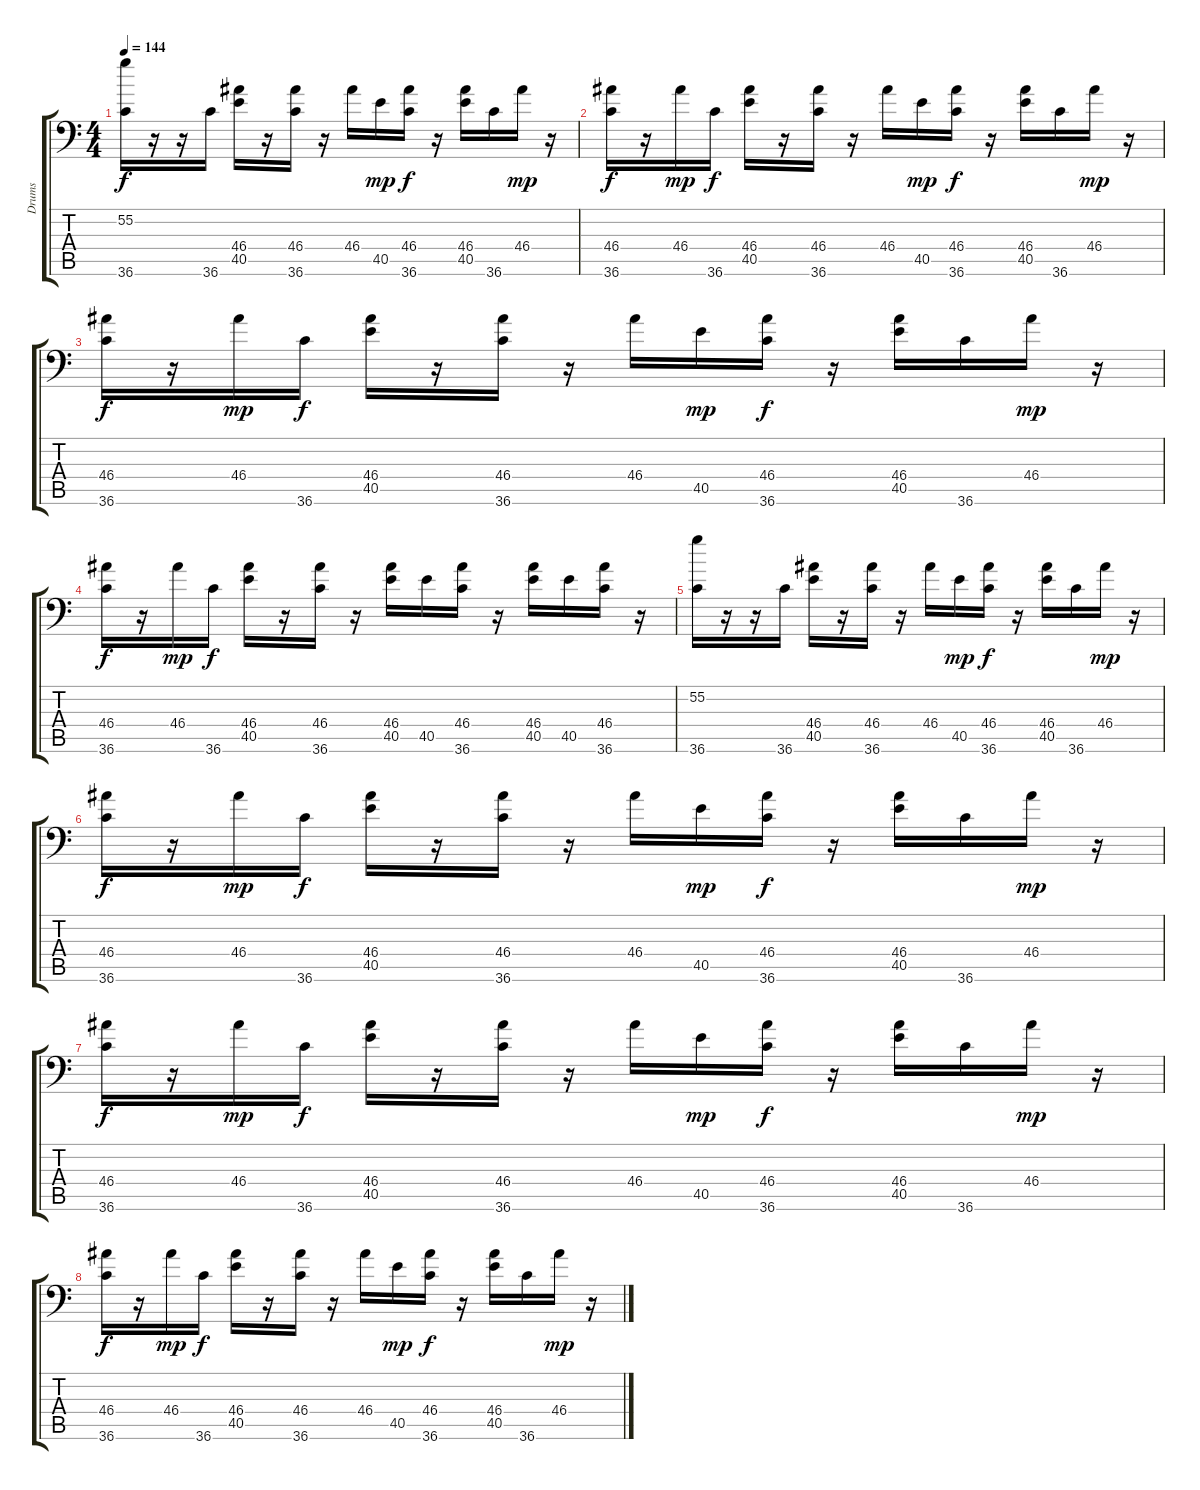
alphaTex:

\track ("Drums" "Drums") {instrument acousticgrandpiano}
\staff {score tabs}
\tuning (C-1 C-1 C-1 C-1 C-1 C-1) {hide}
\ts (4 4)
\tempo 144
\clef f4
\ks c
(55.2 36.6).16{dy f} r.16 r.16 36.6.16 (46.4 40.5).16 r.16 (46.4 36.6).16 r.16 46.4.16 40.5.16{dy mp} (46.4 36.6).16{dy f} r.16 (46.4 40.5).16 36.6.16 46.4.16{dy mp} r.16 |
(46.4 36.6).16{dy f} r.16 46.4.16{dy mp} 36.6.16{dy f} (46.4 40.5).16 r.16 (46.4 36.6).16 r.16 46.4.16 40.5.16{dy mp} (46.4 36.6).16{dy f} r.16 (46.4 40.5).16 36.6.16 46.4.16{dy mp} r.16 |
(46.4 36.6).16{dy f} r.16 46.4.16{dy mp} 36.6.16{dy f} (46.4 40.5).16 r.16 (46.4 36.6).16 r.16 46.4.16 40.5.16{dy mp} (46.4 36.6).16{dy f} r.16 (46.4 40.5).16 36.6.16 46.4.16{dy mp} r.16 |
(46.4 36.6).16{dy f} r.16 46.4.16{dy mp} 36.6.16{dy f} (46.4 40.5).16 r.16 (46.4 36.6).16 r.16 (46.4 40.5).16 40.5.16 (46.4 36.6).16 r.16 (46.4 40.5).16 40.5.16 (46.4 36.6).16 r.16 |
(55.2 36.6).16 r.16 r.16 36.6.16 (46.4 40.5).16 r.16 (46.4 36.6).16 r.16 46.4.16 40.5.16{dy mp} (46.4 36.6).16{dy f} r.16 (46.4 40.5).16 36.6.16 46.4.16{dy mp} r.16 |
(46.4 36.6).16{dy f} r.16 46.4.16{dy mp} 36.6.16{dy f} (46.4 40.5).16 r.16 (46.4 36.6).16 r.16 46.4.16 40.5.16{dy mp} (46.4 36.6).16{dy f} r.16 (46.4 40.5).16 36.6.16 46.4.16{dy mp} r.16 |
(46.4 36.6).16{dy f} r.16 46.4.16{dy mp} 36.6.16{dy f} (46.4 40.5).16 r.16 (46.4 36.6).16 r.16 46.4.16 40.5.16{dy mp} (46.4 36.6).16{dy f} r.16 (46.4 40.5).16 36.6.16 46.4.16{dy mp} r.16 |
(46.4 36.6).16{dy f} r.16 46.4.16{dy mp} 36.6.16{dy f} (46.4 40.5).16 r.16 (46.4 36.6).16 r.16 46.4.16 40.5.16{dy mp} (46.4 36.6).16{dy f} r.16 (46.4 40.5).16 36.6.16 46.4.16{dy mp} r.16
